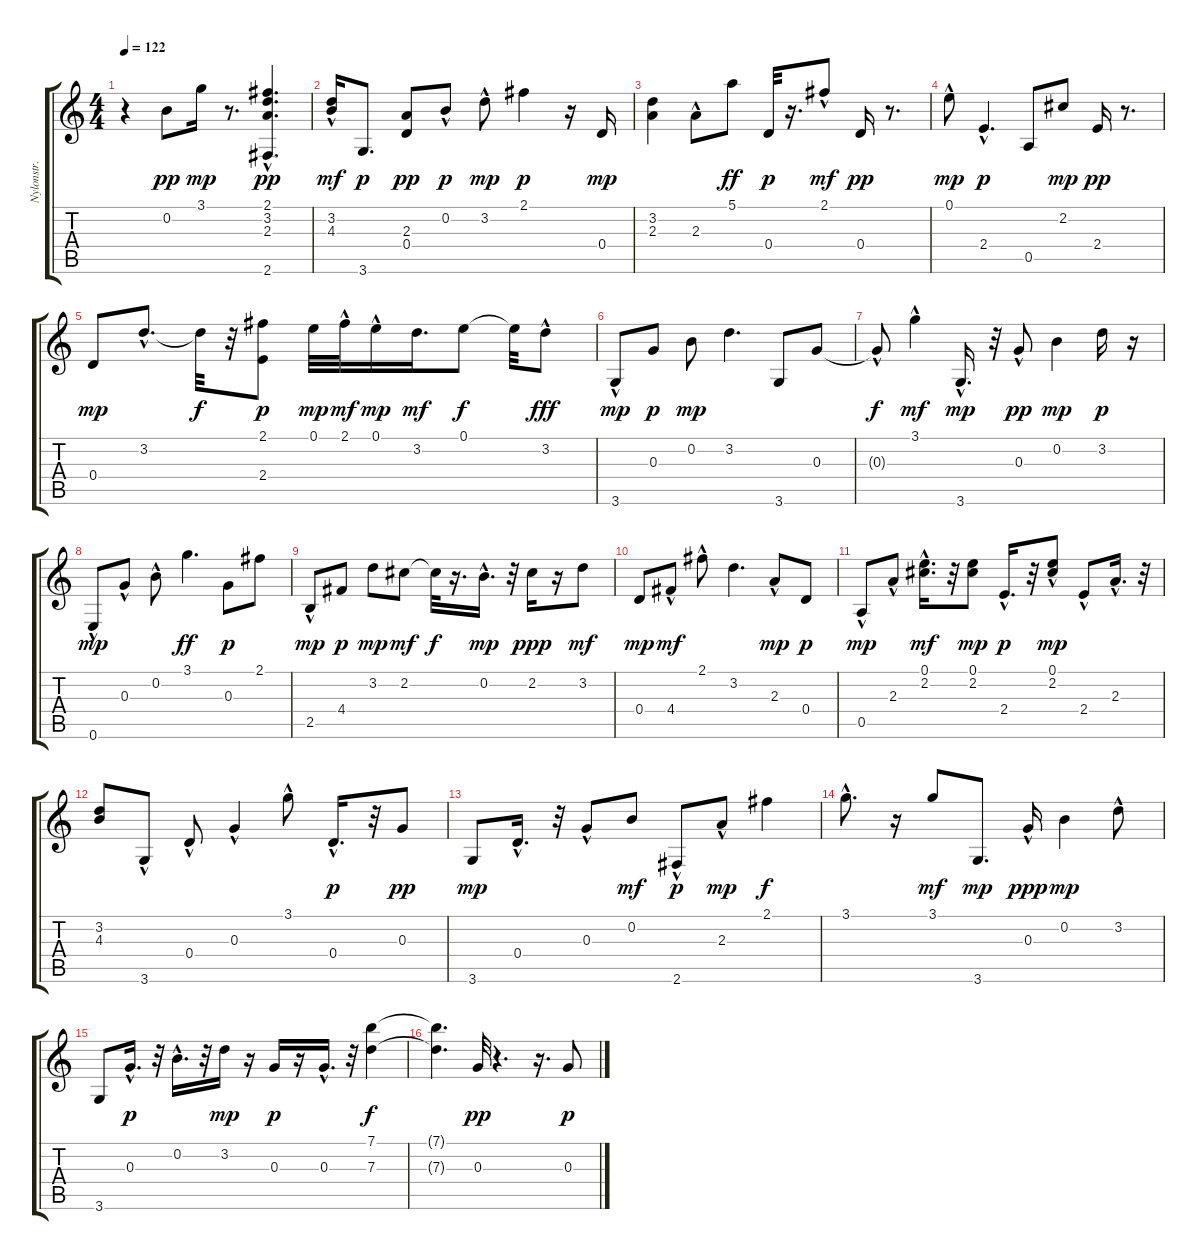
\track (" Nylonstr. Gt.*merged" " Nylonstr.") {instrument acousticguitarnylon}
\staff {score tabs}
\tuning (E4 B3 G3 D3 A2 E2) {hide}
\ts (4 4)
\tempo 122
\clef g2
\ks c
r.4{dy p} 0.2.8{dy pp} 3.1.16{dy mp} r.8{d} (2.1{hac} 3.2 2.3 2.6).4{d dy pp} |
(3.2{hac} 4.3).16{dy mf} 3.6.8{d dy p} (2.3 0.4).8{dy pp} 0.2{hac}.8{dy p} 3.2{hac}.8{dy mp} 2.1.4{dy p} r.16 0.4.16{dy mp} |
(3.2 2.3).4 2.3{hac}.8 5.1.8{dy ff} 0.4.32{dy p} r.16{d} 2.1{hac}.8{dy mf} 0.4.16{dy pp} r.8{d} |
0.1{hac}.8{dy mp} 2.4{hac}.4{d dy p} 0.5.8 2.2.8{dy mp} 2.4.16{dy pp} r.8{d} |
0.4.8{dy mp} 3.2{hac}.8{d} 3.2{t}.32{dy f} r.32 (2.1 2.4).8{dy p} 0.1.32{dy mp} 2.1{hac}.32{dy mf} 0.1{hac}.16{dy mp} 3.2.16{d dy mf} 0.1.8{dy f} 0.1{t}.32 3.2{hac}.8{dy fff} |
3.6{hac}.8{dy mp} 0.3.8{dy p} 0.2.8{dy mp} 3.2.4{d} 3.6.8 0.3.8 |
0.3{hac t}.8{dy f} 3.1{hac}.4{dy mf} 3.6{hac}.16{d dy mp} r.32 0.3{hac}.8{dy pp} 0.2.4{dy mp} 3.2.16{dy p} r.16 |
0.6{hac}.8{dy mp} 0.3{hac}.8 0.2{hac}.8 3.1.4{d dy ff} 0.3.8{dy p} 2.1.8 |
2.5{hac}.8{dy mp} 4.4.8{dy p} 3.2.8{dy mp} 2.2.8{dy mf} 2.2{t}.32{dy f} r.16{d} 0.2{hac}.16{d dy mp} r.32 2.2.16{dy ppp} r.16 3.2.8{dy mf} |
0.4.8{dy mp} 4.4{hac}.8{dy mf} 2.1{hac}.8 3.2.4{d} 2.3{hac}.8{dy mp} 0.4.8{dy p} |
0.5{hac}.8{dy mp} 2.3{hac}.8 (0.1 2.2{hac}).16{d dy mf} r.32 (0.1 2.2).8{dy mp} 2.4{hac}.16{d dy p} r.32 (0.1{hac} 2.2).8{dy mp} 2.4{hac}.8 2.3{hac}.16{d} r.32 |
(3.2 4.3).8 3.6{hac}.8 0.4{hac}.8 0.3{hac}.4 3.1{hac}.8 0.4{hac}.16{d dy p} r.32 0.3.8{dy pp} |
3.6.8{dy mp} 0.4{hac}.16{d} r.32 0.3{hac}.8 0.2.8{dy mf} 2.6{hac}.8{dy p} 2.3{hac}.8{dy mp} 2.1.4{dy f} |
3.1{hac}.8{d} r.16 3.1.8{dy mf} 3.6.8{d dy mp} 0.3{hac}.16{dy ppp} 0.2.4{dy mp} 3.2{hac}.8 |
3.6.8 0.3{hac}.16{d dy p} r.32 0.2{hac}.16{d} r.32 3.2.16{dy mp} r.16 0.3.16{dy p} r.16 0.3{hac}.16{d} r.32 (7.1 7.3).4{dy f} |
(7.1{t} 7.3{t}).4{d} 0.3.32{dy pp} r.4{d} r.16{d} 0.3.8{dy p}
